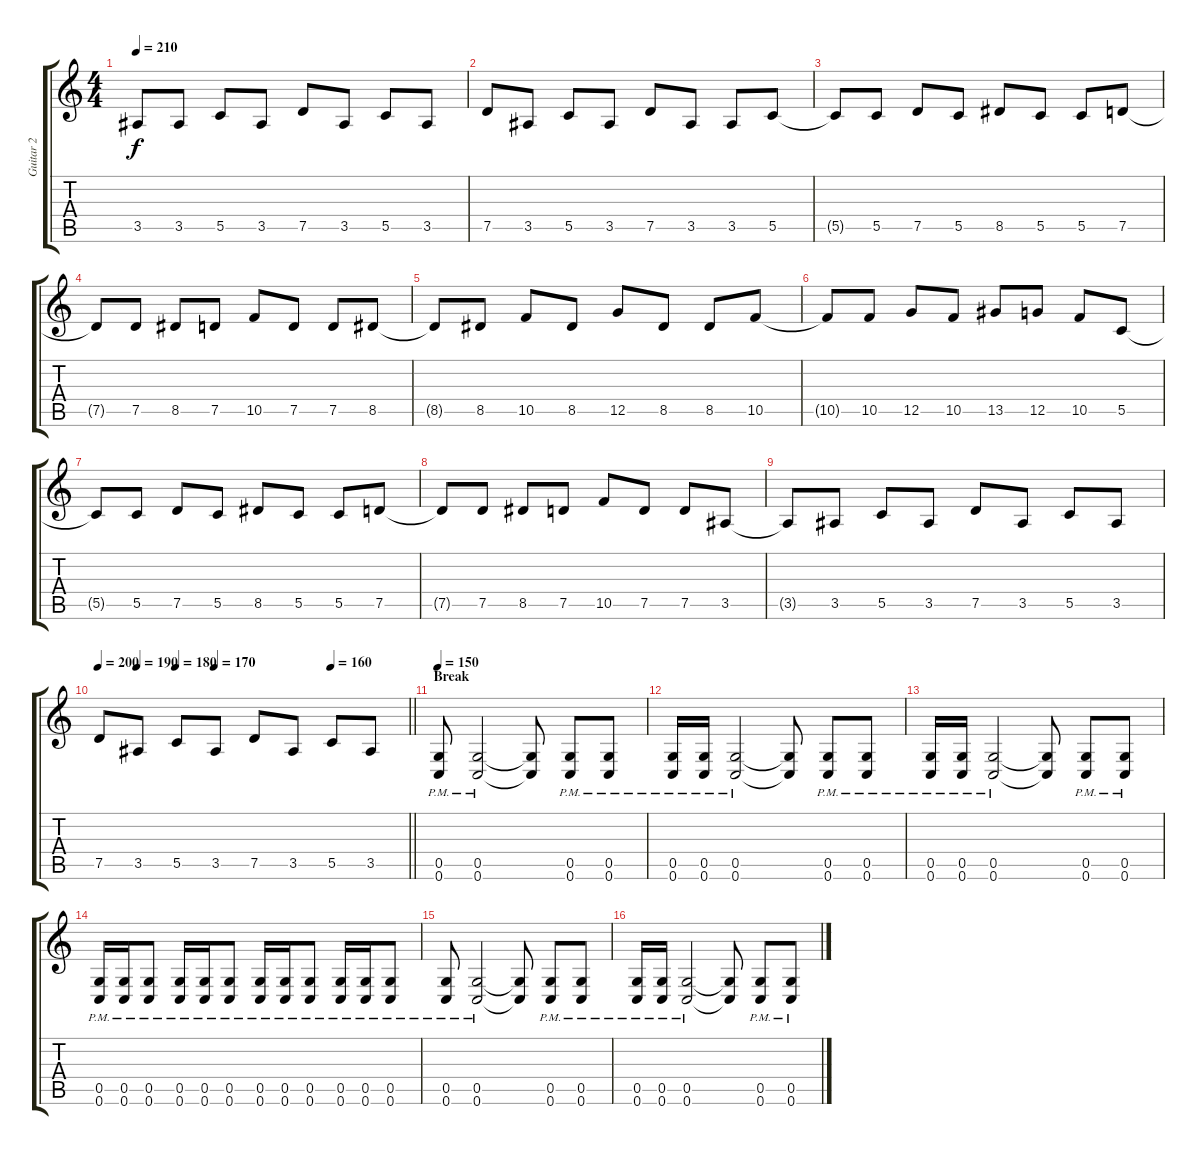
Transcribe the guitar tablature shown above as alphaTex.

\track ("Guitar 2" "Guitar 2") {instrument overdrivenguitar}
\staff {score tabs}
\tuning (D4 A3 F3 C3 G2 C2) {hide}
\ts (4 4)
\tempo 210
\clef g2
\ks c
3.5{t}.8{dy f} 3.5.8 5.5.8 3.5.8 7.5.8 3.5.8 5.5.8 3.5.8 |
7.5.8 3.5.8 5.5.8 3.5.8 7.5.8 3.5.8 3.5.8 5.5.8 |
5.5{t}.8 5.5.8 7.5.8 5.5.8 8.5.8 5.5.8 5.5.8 7.5.8 |
7.5{t}.8 7.5.8 8.5.8 7.5.8 10.5.8 7.5.8 7.5.8 8.5.8 |
8.5{t}.8 8.5.8 10.5.8 8.5.8 12.5.8 8.5.8 8.5.8 10.5.8 |
10.5{t}.8 10.5.8 12.5.8 10.5.8 13.5.8 12.5.8 10.5.8 5.5.8 |
5.5{t}.8 5.5.8 7.5.8 5.5.8 8.5.8 5.5.8 5.5.8 7.5.8 |
7.5{t}.8 7.5.8 8.5.8 7.5.8 10.5.8 7.5.8 7.5.8 3.5.8 |
3.5{t}.8 3.5.8 5.5.8 3.5.8 7.5.8 3.5.8 5.5.8 3.5.8 |
\tempo 200
\tempo (190 0.125)
\tempo (180 0.25)
\tempo (170 0.375)
\tempo (160 0.75)
\barLineRight lightlight
7.5.8 3.5.8 5.5.8 3.5.8 7.5.8 3.5.8 5.5.8 3.5.8 |
\section ("" "Break")
\tempo 150
(0.5{pm} 0.6{pm}).8 (0.5{pm} 0.6{pm}).2 (0.5{t} 0.6{t}).8 (0.5{pm} 0.6{pm}).8 (0.5{pm} 0.6{pm}).8 |
(0.5{pm} 0.6{pm}).16 (0.5{pm} 0.6{pm}).16 (0.5{pm} 0.6{pm}).2 (0.5{t} 0.6{t}).8 (0.5{pm} 0.6{pm}).8 (0.5{pm} 0.6{pm}).8 |
(0.5{pm} 0.6{pm}).16 (0.5{pm} 0.6{pm}).16 (0.5{pm} 0.6{pm}).2 (0.5{t} 0.6{t}).8 (0.5{pm} 0.6{pm}).8 (0.5{pm} 0.6{pm}).8 |
(0.5{pm} 0.6{pm}).16 (0.5{pm} 0.6{pm}).16 (0.5{pm} 0.6{pm}).8 (0.5{pm} 0.6{pm}).16 (0.5{pm} 0.6{pm}).16 (0.5{pm} 0.6{pm}).8 (0.5{pm} 0.6{pm}).16 (0.5{pm} 0.6{pm}).16 (0.5{pm} 0.6{pm}).8 (0.5{pm} 0.6{pm}).16 (0.5{pm} 0.6{pm}).16 (0.5{pm} 0.6{pm}).8 |
(0.5{pm} 0.6{pm}).8 (0.5{pm} 0.6{pm}).2 (0.5{t} 0.6{t}).8 (0.5{pm} 0.6{pm}).8 (0.5{pm} 0.6{pm}).8 |
(0.5{pm} 0.6{pm}).16 (0.5{pm} 0.6{pm}).16 (0.5{pm} 0.6{pm}).2 (0.5{t} 0.6{t}).8 (0.5{pm} 0.6{pm}).8 (0.5{pm} 0.6{pm}).8
